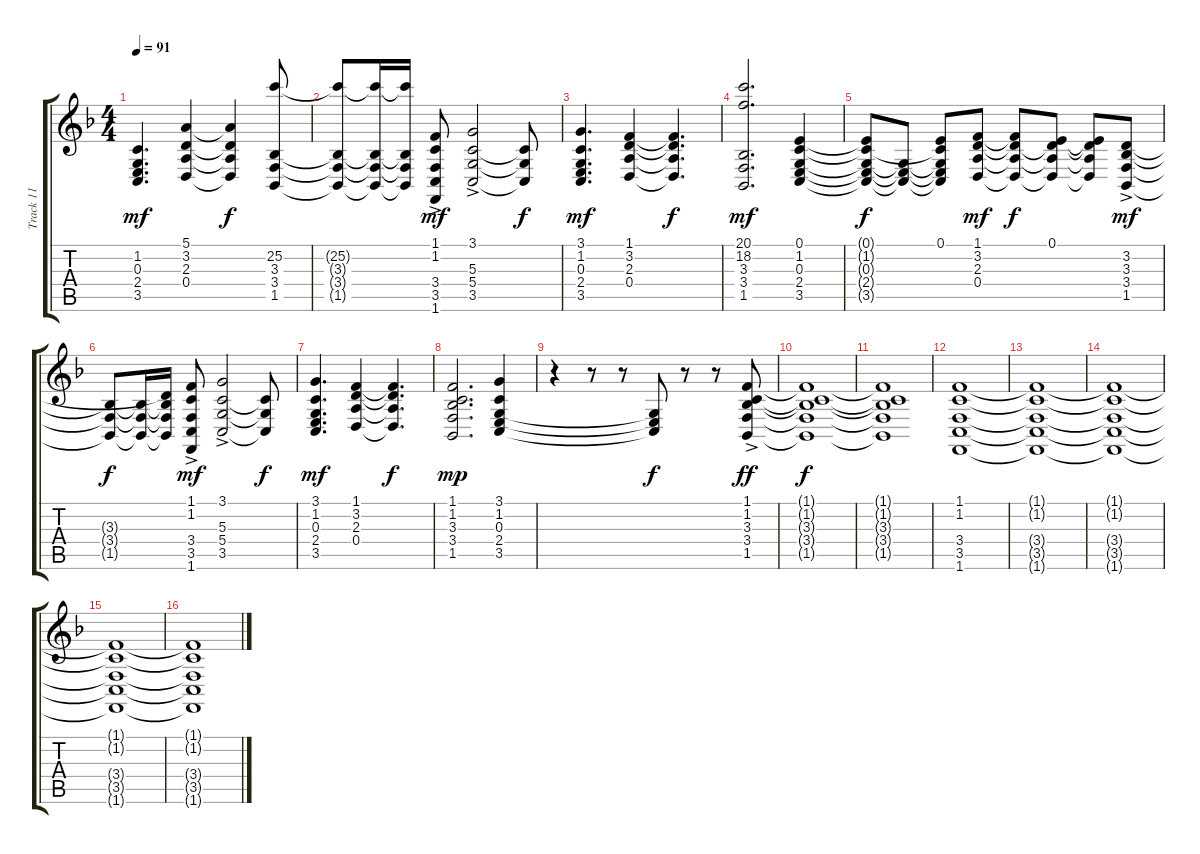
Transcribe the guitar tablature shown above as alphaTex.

\track ("Track 11" "Track 11") {instrument pad2warm}
\staff {score tabs}
\tuning (E4 B3 G3 D3 A2 E2) {hide}
\ts (4 4)
\tempo 91
\clef g2
\ks f
(1.2{t} 0.3{t} 2.4{t} 3.5{t}).4{d dy mf} (5.1 3.2 2.3 0.4).4 (5.1{t} 3.2{t} 2.3{t} 0.4{t}).4{dy f} (25.2 3.3 3.4 1.5).8 |
(25.2{t} 3.3{t} 3.4{t} 1.5{t}).8 (25.2{t} 3.3{t} 3.4{t} 1.5{t}).16 (25.2{t} 3.3{t} 3.4{t} 1.5{t}).16 (1.1 1.2 3.4{ac} 3.5{ac} 1.6{ac}).8{dy mf} (3.1 5.3{ac} 5.4{ac} 3.5{ac}).2 (5.3{t} 5.4{t} 3.5{t}).8{dy f} |
(3.1 1.2 0.3 2.4 3.5).4{d dy mf} (1.1 3.2 2.3 0.4).4 (1.1{t} 3.2{t} 2.3{t} 0.4{t}).4{d dy f} |
(20.1 18.2 3.3 3.4 1.5).2{d dy mf} (0.1 1.2 0.3 2.4 3.5).4 |
(0.1{t} 1.2{t} 0.3{t} 2.4{t} 3.5{t}).8{dy f} (0.3{t} 2.4{t} 3.5{t}).8 (0.1 1.2{t} 0.3{t} 2.4{t} 3.5{t}).8 (1.1 3.2 2.3 0.4).8{dy mf} (1.1{t} 3.2{t} 2.3{t} 0.4{t}).8{dy f} (0.1 3.2{t} 2.3{t} 0.4{t}).8 (0.1{t} 3.2{t} 2.3{t} 0.4{t}).8 (3.2 3.3{ac} 3.4{ac} 1.5{ac}).8{dy mf} |
(3.3{t} 3.4{t} 1.5{t}).8{dy f} (3.3{t} 3.4{t} 1.5{t}).16 (3.2{t} 3.3{t} 3.4{t} 1.5{t}).16 (1.1 1.2 3.4{ac} 3.5{ac} 1.6{ac}).8{dy mf} (3.1 5.3{ac} 5.4{ac} 3.5{ac}).2 (5.3{t} 5.4{t} 3.5{t}).8{dy f} |
(3.1 1.2 0.3 2.4 3.5).4{d dy mf} (1.1 3.2 2.3 0.4).4 (1.1{t} 3.2{t} 2.3{t} 0.4{t}).4{d dy f} |
(1.1 1.2 3.3 3.4 1.5).2{d dy mp volume 9} (3.1 1.2 0.3 2.4 3.5).4 |
r.4 r.8 r.8 (0.3{t} 2.4{t} 3.5{t}).8{dy f} r.8 r.8 (1.1 1.2 3.3{ac} 3.4{ac} 1.5{ac}).8{dy ff} |
(1.1{t} 1.2{t} 3.3{t} 3.4{t} 1.5{t}).1{dy f} |
(1.1{t} 1.2{t} 3.3{t} 3.4{t} 1.5{t}).1 |
(1.1 1.2 3.4 3.5 1.6).1 |
(1.1{t} 1.2{t} 3.4{t} 3.5{t} 1.6{t}).1 |
(1.1{t} 1.2{t} 3.4{t} 3.5{t} 1.6{t}).1 |
(1.1{t} 1.2{t} 3.4{t} 3.5{t} 1.6{t}).1 |
(1.1{t} 1.2{t} 3.4{t} 3.5{t} 1.6{t}).1
